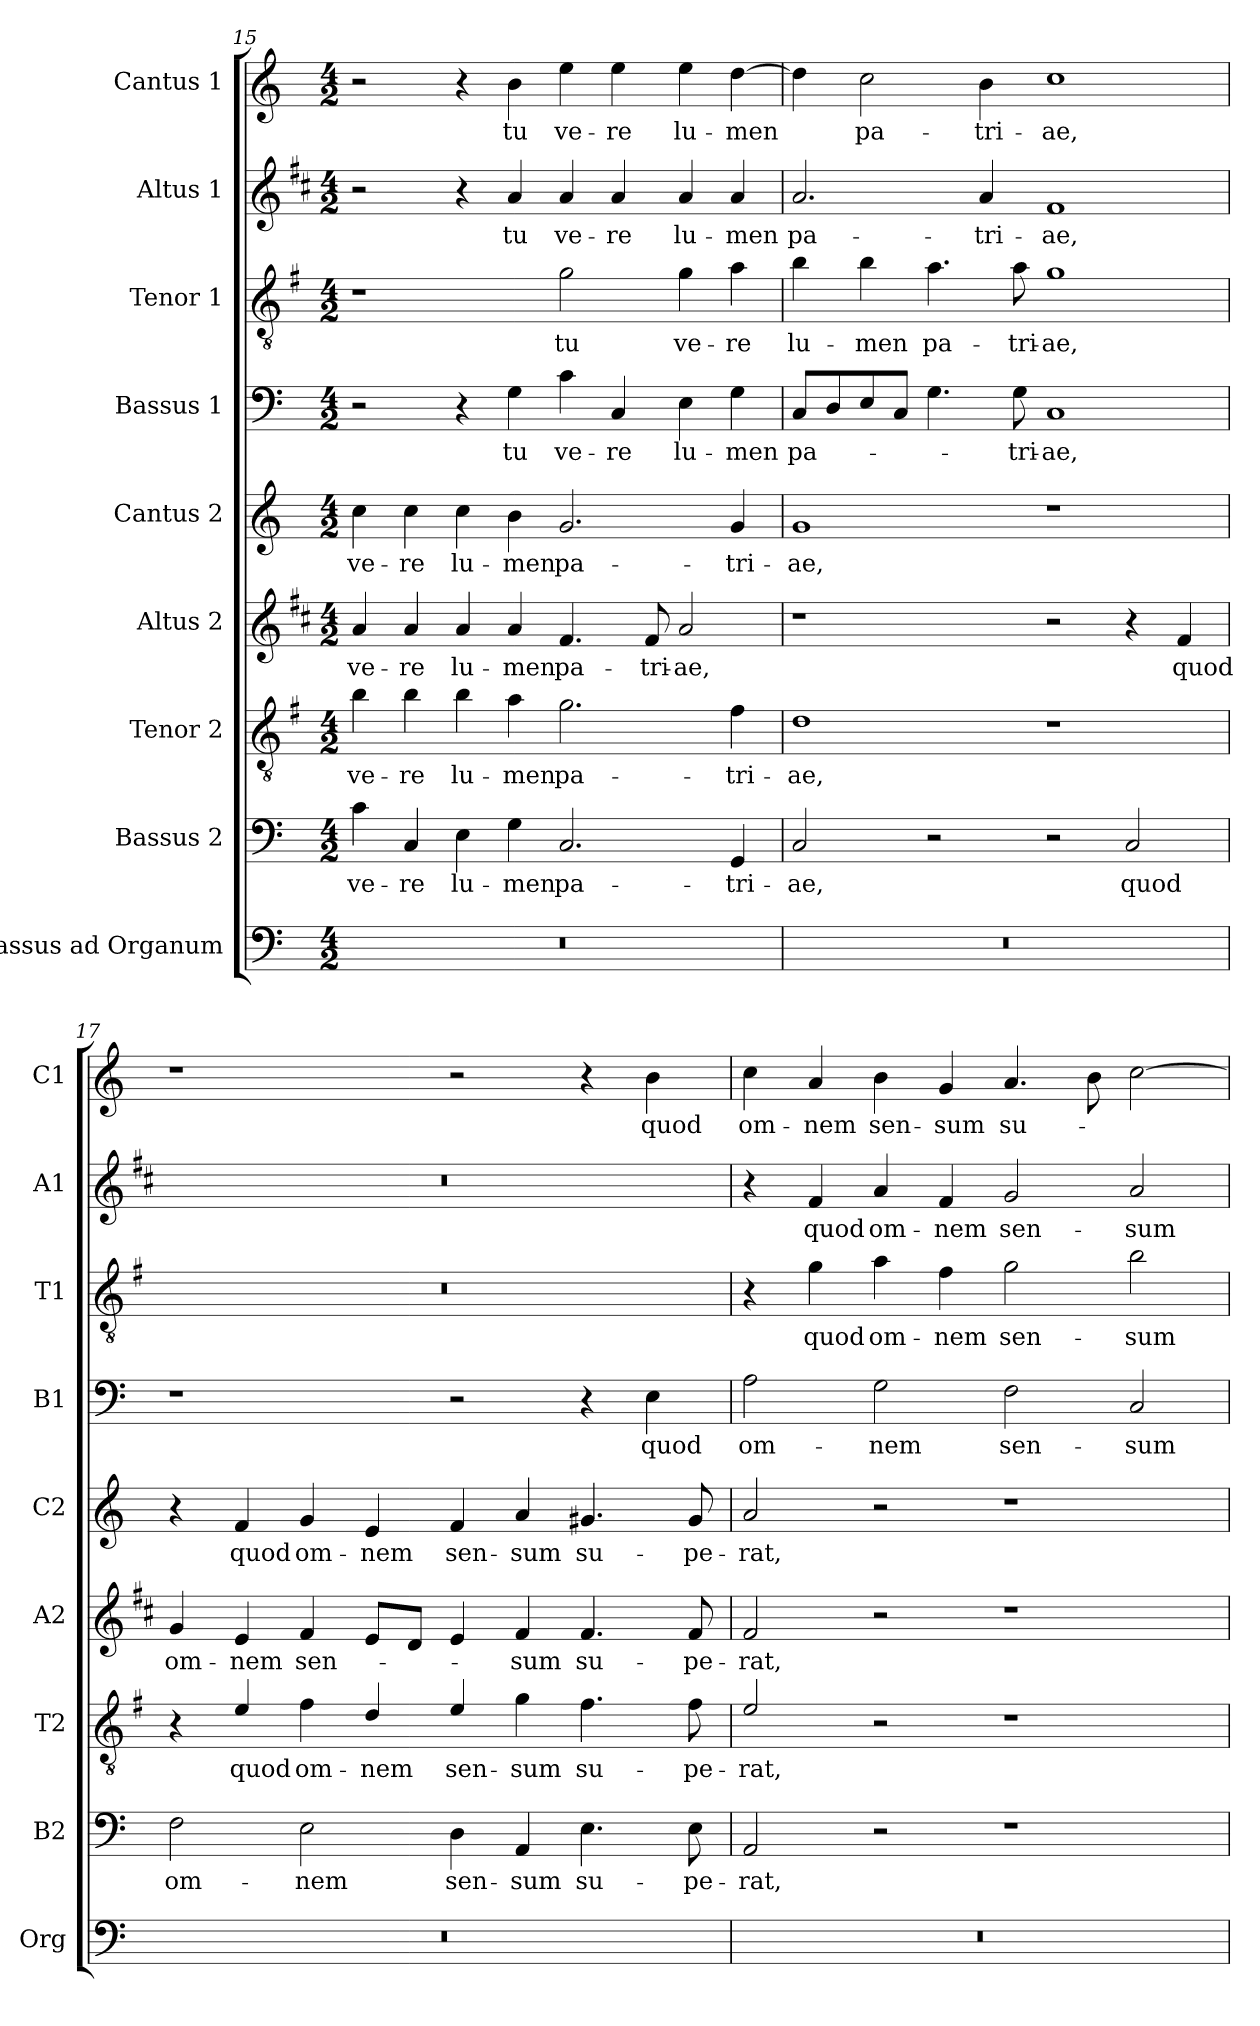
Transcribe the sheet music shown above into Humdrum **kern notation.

**kern	**kern	**text	**kern	**text	**kern	**text	**kern	**text	**kern	**text	**kern	**text	**kern	**text	**kern	**text
*part9	*part8	*part8	*part7	*part7	*part6	*part6	*part5	*part5	*part4	*part4	*part3	*part3	*part2	*part2	*part1	*part1
*staff9	*staff8	*staff8	*staff7	*staff7	*staff6	*staff6	*staff5	*staff5	*staff4	*staff4	*staff3	*staff3	*staff2	*staff2	*staff1	*staff1
*I"Bassus ad Organum	*I"Bassus 2	*	*I"Tenor 2	*	*I"Altus 2	*	*I"Cantus 2	*	*I"Bassus 1	*	*I"Tenor 1	*	*I"Altus 1	*	*I"Cantus 1	*
*I'Org	*I'B2	*	*I'T2	*	*I'A2	*	*I'C2	*	*I'B1	*	*I'T1	*	*I'A1	*	*I'C1	*
*clefF4	*clefF4	*	*clefGv2	*	*clefG2	*	*clefG2	*	*clefF4	*	*clefGv2	*	*clefG2	*	*clefG2	*
*	*	*	*ITrd4c7	*	*ITrd1c2	*	*	*	*	*	*ITrd4c7	*	*ITrd1c2	*	*	*
*k[]	*k[]	*	*k[]	*	*k[]	*	*k[]	*	*k[]	*	*k[]	*	*k[]	*	*k[]	*
*C:	*C:	*	*C:	*	*C:	*	*C:	*	*C:	*	*C:	*	*C:	*	*C:	*
*M4/2	*M4/2	*	*M4/2	*	*M4/2	*	*M4/2	*	*M4/2	*	*M4/2	*	*M4/2	*	*M4/2	*
=15	=15	=15	=15	=15	=15	=15	=15	=15	=15	=15	=15	=15	=15	=15	=15	=15
!	!	!LO:LY:b	!	!LO:LY:b	!	!LO:LY:b	!	!LO:LY:b	!	!	!	!	!	!	!	!
0r	4c\	ve-	4e\	ve-	4g/	ve-	4cc\	ve-	2r	.	1r	.	2r	.	2r	.
!	!	!LO:LY:b	!	!LO:LY:b	!	!LO:LY:b	!	!LO:LY:b	!	!	!	!	!	!	!	!
.	4C/	-re	4e\	-re	4g/	-re	4cc\	-re	.	.	.	.	.	.	.	.
!	!	!LO:LY:b	!	!LO:LY:b	!	!LO:LY:b	!	!LO:LY:b	!	!	!	!	!	!	!	!
.	4E\	lu-	4e\	lu-	4g/	lu-	4cc\	lu-	4r	.	.	.	4r	.	4r	.
!	!	!LO:LY:b	!	!LO:LY:b	!	!LO:LY:b	!	!LO:LY:b	!	!LO:LY:b	!	!	!	!LO:LY:b	!	!LO:LY:b
.	4G\	-men	4d\	-men	4g/	-men	4b\	-men	4G\	tu	.	.	4g/	tu	4b\	tu
!	!	!LO:LY:b	!	!LO:LY:b	!	!LO:LY:b	!	!LO:LY:b	!	!LO:LY:b	!	!LO:LY:b	!	!LO:LY:b	!	!LO:LY:b
.	2.C/	pa-	2.c\	pa-	4.e/	pa-	2.g/	pa-	4c\	ve-	2c\	tu	4g/	ve-	4ee\	ve-
!	!	!	!	!	!	!	!	!	!	!LO:LY:b	!	!	!	!LO:LY:b	!	!LO:LY:b
.	.	.	.	.	.	.	.	.	4C/	-re	.	.	4g/	-re	4ee\	-re
!	!	!	!	!	!	!LO:LY:b	!	!	!	!	!	!	!	!	!	!
.	.	.	.	.	8e/	-tri-	.	.	.	.	.	.	.	.	.	.
!	!	!	!	!	!	!LO:LY:b	!	!	!	!LO:LY:b	!	!LO:LY:b	!	!LO:LY:b	!	!LO:LY:b
.	.	.	.	.	2g/	-ae,	.	.	4E\	lu-	4c\	ve-	4g/	lu-	4ee\	lu-
!	!	!LO:LY:b	!	!LO:LY:b	!	!	!	!LO:LY:b	!	!LO:LY:b	!	!LO:LY:b	!	!LO:LY:b	!	!LO:LY:b
.	4GG/	-tri-	4B\	-tri-	.	.	4g/	-tri-	4G\	-men	4d\	-re	4g/	-men	[4dd\	-men
=16	=16	=16	=16	=16	=16	=16	=16	=16	=16	=16	=16	=16	=16	=16	=16	=16
!	!	!LO:LY:b	!	!LO:LY:b	!	!	!	!LO:LY:b	!	!LO:LY:b	!	!LO:LY:b	!	!LO:LY:b	!	!
0r	2C/	-ae,	1G	-ae,	1r	.	1g	-ae,	8C/L	pa-	4e\	lu-	2.g/	pa-	4dd\]	.
.	.	.	.	.	.	.	.	.	8D/	.	.	.	.	.	.	.
!	!	!	!	!	!	!	!	!	!	!	!	!LO:LY:b	!	!	!	!LO:LY:b
.	.	.	.	.	.	.	.	.	8E/	.	4e\	-men	.	.	2cc\	pa-
.	.	.	.	.	.	.	.	.	8C/J	.	.	.	.	.	.	.
!	!	!	!	!	!	!	!	!	!	!	!	!LO:LY:b	!	!	!	!
.	2r	.	.	.	.	.	.	.	4.G\	.	4.d\	pa-	.	.	.	.
!	!	!	!	!	!	!	!	!	!	!	!	!	!	!LO:LY:b	!	!LO:LY:b
.	.	.	.	.	.	.	.	.	.	.	.	.	4g/	-tri-	4b\	-tri-
!	!	!	!	!	!	!	!	!	!	!LO:LY:b	!	!LO:LY:b	!	!	!	!
.	.	.	.	.	.	.	.	.	8G\	-tri-	8d\	-tri-	.	.	.	.
!	!	!	!	!	!	!	!	!	!	!LO:LY:b	!	!LO:LY:b	!	!LO:LY:b	!	!LO:LY:b
.	2r	.	1r	.	2r	.	1r	.	1C	-ae,	1c	-ae,	1e	-ae,	1cc	-ae,
!	!	!LO:LY:b	!	!	!	!	!	!	!	!	!	!	!	!	!	!
.	2C/	quod	.	.	4r	.	.	.	.	.	.	.	.	.	.	.
!	!	!	!	!	!	!LO:LY:b	!	!	!	!	!	!	!	!	!	!
.	.	.	.	.	4e/	quod	.	.	.	.	.	.	.	.	.	.
!!LO:PB:g=z
=17	=17	=17	=17	=17	=17	=17	=17	=17	=17	=17	=17	=17	=17	=17	=17	=17
!	!	!LO:LY:b	!	!	!	!LO:LY:b	!	!	!	!	!	!	!	!	!	!
0r	2F\	om-	4r	.	4f/	om-	4r	.	1r	.	0r	.	0r	.	1r	.
!	!	!	!	!LO:LY:b	!	!LO:LY:b	!	!LO:LY:b	!	!	!	!	!	!	!	!
.	.	.	4A/	quod	4d/	-nem	4f/	quod	.	.	.	.	.	.	.	.
!	!	!LO:LY:b	!	!LO:LY:b	!	!LO:LY:b	!	!LO:LY:b	!	!	!	!	!	!	!	!
.	2E\	-nem	4B\	om-	4e/	sen-	4g/	om-	.	.	.	.	.	.	.	.
!	!	!	!	!LO:LY:b	!	!	!	!LO:LY:b	!	!	!	!	!	!	!	!
.	.	.	4G/	-nem	8d/L	.	4e/	-nem	.	.	.	.	.	.	.	.
.	.	.	.	.	8c/J	.	.	.	.	.	.	.	.	.	.	.
!	!	!LO:LY:b	!	!LO:LY:b	!	!	!	!LO:LY:b	!	!	!	!	!	!	!	!
.	4D\	sen-	4A/	sen-	4d/	.	4f/	sen-	2r	.	.	.	.	.	2r	.
!	!	!LO:LY:b	!	!LO:LY:b	!	!LO:LY:b	!	!LO:LY:b	!	!	!	!	!	!	!	!
.	4AA/	-sum	4c\	-sum	4e/	-sum	4a/	-sum	.	.	.	.	.	.	.	.
!	!	!LO:LY:b	!	!LO:LY:b	!	!LO:LY:b	!	!LO:LY:b	!	!	!	!	!	!	!	!
.	4.E\	su-	4.B\	su-	4.e/	su-	4.g#X/	su-	4r	.	.	.	.	.	4r	.
!	!	!	!	!	!	!	!	!	!	!LO:LY:b	!	!	!	!	!	!LO:LY:b
.	.	.	.	.	.	.	.	.	4E\	quod	.	.	.	.	4b\	quod
!	!	!LO:LY:b	!	!LO:LY:b	!	!LO:LY:b	!	!LO:LY:b	!	!	!	!	!	!	!	!
.	8E\	-pe-	8B\	-pe-	8e/	-pe-	8g#/	-pe-	.	.	.	.	.	.	.	.
=18	=18	=18	=18	=18	=18	=18	=18	=18	=18	=18	=18	=18	=18	=18	=18	=18
!	!	!LO:LY:b	!	!LO:LY:b	!	!LO:LY:b	!	!LO:LY:b	!	!LO:LY:b	!	!	!	!	!	!LO:LY:b
0r	2AA/	-rat,	2A/	-rat,	2e/	-rat,	2a/	-rat,	2A\	om-	4r	.	4r	.	4cc\	om-
!	!	!	!	!	!	!	!	!	!	!	!	!LO:LY:b	!	!LO:LY:b	!	!LO:LY:b
.	.	.	.	.	.	.	.	.	.	.	4c\	quod	4e/	quod	4a/	-nem
!	!	!	!	!	!	!	!	!	!	!LO:LY:b	!	!LO:LY:b	!	!LO:LY:b	!	!LO:LY:b
.	2r	.	2r	.	2r	.	2r	.	2G\	-nem	4d\	om-	4g/	om-	4b\	sen-
!	!	!	!	!	!	!	!	!	!	!	!	!LO:LY:b	!	!LO:LY:b	!	!LO:LY:b
.	.	.	.	.	.	.	.	.	.	.	4B\	-nem	4e/	-nem	4g/	-sum
!	!	!	!	!	!	!	!	!	!	!LO:LY:b	!	!LO:LY:b	!	!LO:LY:b	!	!LO:LY:b
.	1r	.	1r	.	1r	.	1r	.	2F\	sen-	2c\	sen-	2f/	sen-	4.a/	su-
.	.	.	.	.	.	.	.	.	.	.	.	.	.	.	8b\	.
!	!	!	!	!	!	!	!	!	!	!LO:LY:b	!	!LO:LY:b	!	!LO:LY:b	!	!
.	.	.	.	.	.	.	.	.	2C/	-sum	2e\	-sum	2g/	-sum	[2cc\	.
=	=	=	=	=	=	=	=	=	=	=	=	=	=	=	=	=
*-	*-	*-	*-	*-	*-	*-	*-	*-	*-	*-	*-	*-	*-	*-	*-	*-
